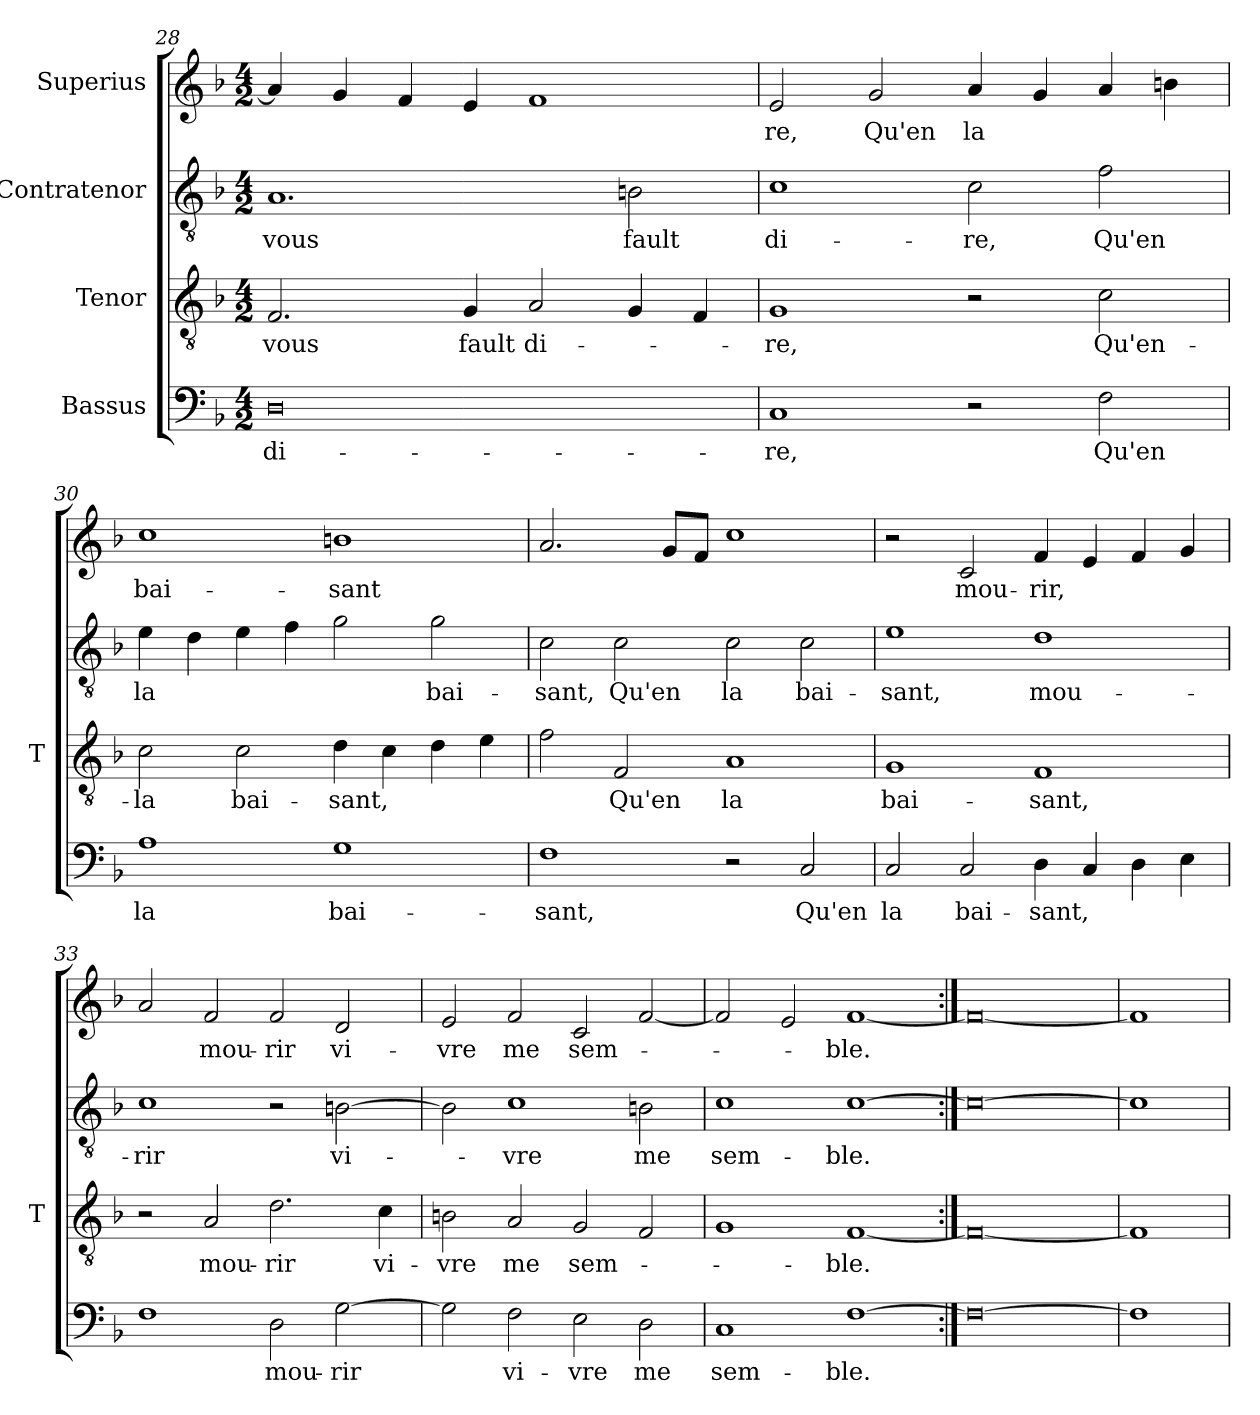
**kern	**text	**kern	**text	**kern	**text	**kern	**text
*part4	*part4	*part3	*part3	*part2	*part2	*part1	*part1
*staff4	*staff4	*staff3	*staff3	*staff2	*staff2	*staff1	*staff1
*I"Bassus	*	*I"Tenor	*	*I"Contratenor	*	*I"Superius	*
*	*	*I'T	*	*	*	*	*
*clefF4	*	*clefGv2	*	*clefGv2	*	*clefG2	*
*k[b-]	*	*k[b-]	*	*k[b-]	*	*k[b-]	*
*M4/2	*	*M4/2	*	*M4/2	*	*M4/2	*
=28	=28	=28	=28	=28	=28	=28	=28
0D	di-	2.F	-vous	1.A	-vous	4a]	.
.	.	.	.	.	.	4g	.
.	.	.	.	.	.	4f	.
.	.	4G	-fault	.	.	4e	.
.	.	2A	di-	.	.	1f	.
.	.	4G	.	2Bn	-fault	.	.
.	.	4F	.	.	.	.	.
=29	=29	=29	=29	=29	=29	=29	=29
1C	-re,	1G	-re,	1c	di-	2e	-re,
.	.	.	.	.	.	2g	-Qu'en
2r	.	2r	.	2c	-re,	4a	-la
.	.	.	.	.	.	4g	.
2F	-Qu'en	2c	Qu'en-	2f	-Qu'en	4a	.
.	.	.	.	.	.	4bn	.
=30	=30	=30	=30	=30	=30	=30	=30
1A	-la	2c	-la	4e	-la	1cc	bai-
.	.	.	.	4d	.	.	.
.	.	2c	bai-	4e	.	.	.
.	.	.	.	4f	.	.	.
1G	bai-	4d	-sant,	2g	.	1bn	-sant
.	.	4c	.	.	.	.	.
.	.	4d	.	2g	bai-	.	.
.	.	4e	.	.	.	.	.
=31	=31	=31	=31	=31	=31	=31	=31
1F	-sant,	2f	.	2c	-sant,	2.a	.
.	.	2F	-Qu'en	2c	-Qu'en	.	.
.	.	.	.	.	.	8gL	.
.	.	.	.	.	.	8fJ	.
2r	.	1A	-la	2c	-la	1cc	.
2C	-Qu'en	.	.	2c	bai-	.	.
=32	=32	=32	=32	=32	=32	=32	=32
2C	-la	1G	bai-	1e	-sant,	2r	.
2C	bai-	.	.	.	.	2c	mou-
4D	-sant,	1F	-sant,	1d	mou-	4f	-rir,
4C	.	.	.	.	.	4e	.
4D	.	.	.	.	.	4f	.
4E	.	.	.	.	.	4g	.
=33	=33	=33	=33	=33	=33	=33	=33
1F	.	2r	.	1c	-rir	2a	.
.	.	2A	mou-	.	.	2f	mou-
2D	mou-	2.d	-rir	2r	.	2f	-rir
[2G	-rir	.	.	[2Bn	vi-	2d	vi-
.	.	4c	vi-	.	.	.	.
=34	=34	=34	=34	=34	=34	=34	=34
2G]	.	2Bn	-vre	2B]	.	2e	-vre
2F	vi-	2A	-me	1c	-vre	2f	-me
2E	-vre	2G	sem-	.	.	2c	sem-
2D	-me	2F	.	2Bn	-me	[2f	.
=35	=35	=35	=35	=35	=35	=35	=35
1C	sem-	1G	.	1c	sem-	2f]	.
.	.	.	.	.	.	2e	.
[1F	-ble.	[1F	-ble.	[1c	-ble.	[1f	-ble.
=36:|!	=36:|!	=36:|!	=36:|!	=36:|!	=36:|!	=36:|!	=36:|!
0F_	.	0F_	.	0c_	.	0f_	.
=37	=37	=37	=37	=37	=37	=37	=37
1F]	.	1F]	.	1c]	.	1f]	.
=	=	=	=	=	=	=	=
*-	*-	*-	*-	*-	*-	*-	*-
